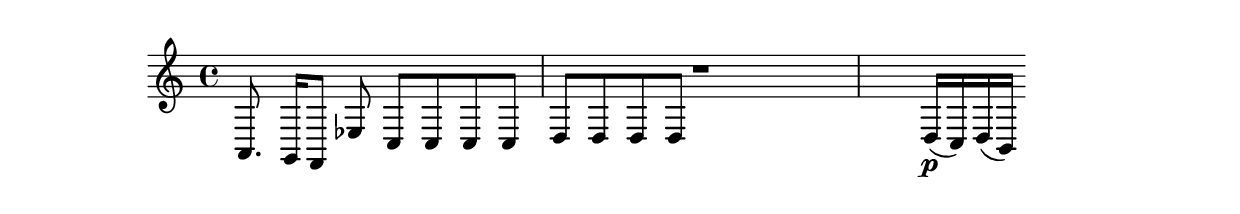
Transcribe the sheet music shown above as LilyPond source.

\version "2.18.2"
\book {
  \header {
  }

  \bookpart {
    <<
    \new Staff = Staff \with { }
    \context Staff = Staff {
      \relative c {
        << \new Voice = "voice1" {
          a8. g16[ f8] ees'
          c c c c d d d d R1*1
          d16(\p c) d( b)
        } >>
      }
    }
    >>
  }
}
